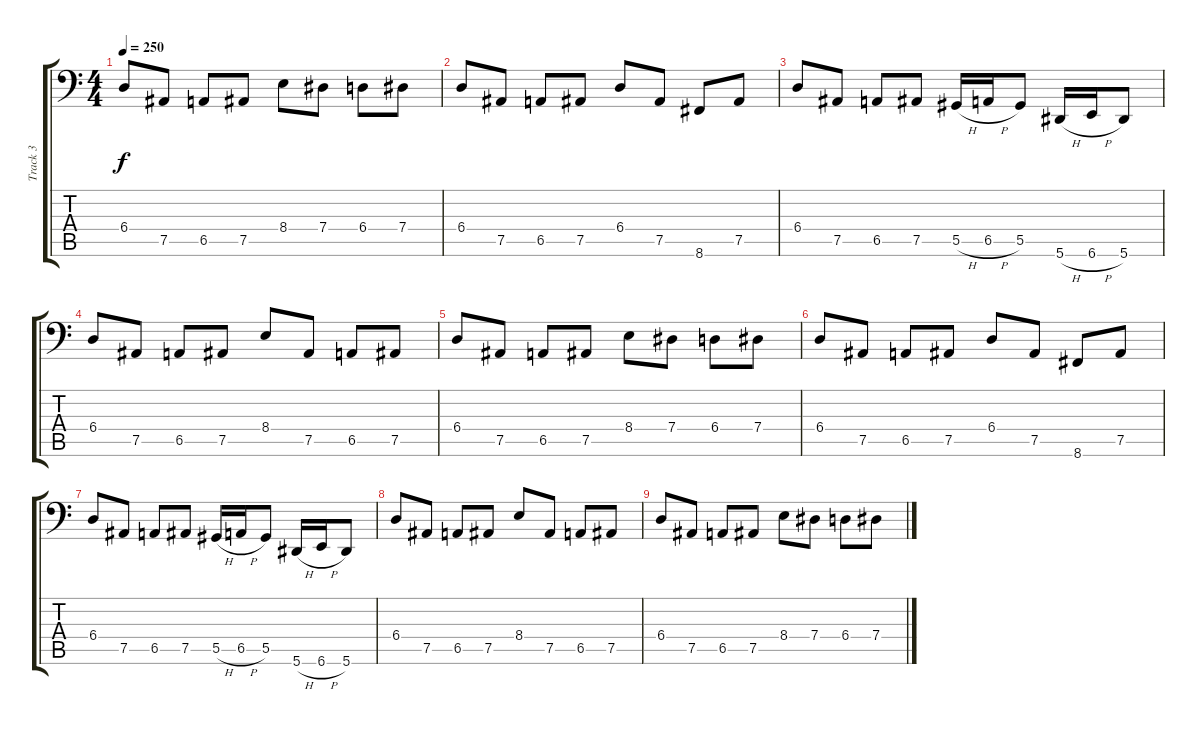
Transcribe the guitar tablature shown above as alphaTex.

\track ("Track 3" "Track 3") {instrument electricbassfinger}
\staff {score tabs}
\tuning (B2 Gb2 Db2 Ab1 Eb1 Bb0) {hide}
\ts (4 4)
\tempo 250
\clef f4
\ks c
6.4.8{dy f} 7.5.8 6.5.8 7.5.8 8.4.8 7.4.8 6.4.8 7.4.8 |
6.4.8 7.5.8 6.5.8 7.5.8 6.4.8 7.5.8 8.6.8 7.5.8 |
6.4.8 7.5.8 6.5.8 7.5.8 5.5{h}.16 6.5{h}.16 5.5.8 5.6{h}.16 6.6{h}.16 5.6.8 |
6.4.8 7.5.8 6.5.8 7.5.8 8.4.8 7.5.8 6.5.8 7.5.8 |
6.4.8 7.5.8 6.5.8 7.5.8 8.4.8 7.4.8 6.4.8 7.4.8 |
6.4.8 7.5.8 6.5.8 7.5.8 6.4.8 7.5.8 8.6.8 7.5.8 |
6.4.8 7.5.8 6.5.8 7.5.8 5.5{h}.16 6.5{h}.16 5.5.8 5.6{h}.16 6.6{h}.16 5.6.8 |
6.4.8 7.5.8 6.5.8 7.5.8 8.4.8 7.5.8 6.5.8 7.5.8 |
6.4.8 7.5.8 6.5.8 7.5.8 8.4.8 7.4.8 6.4.8 7.4.8
